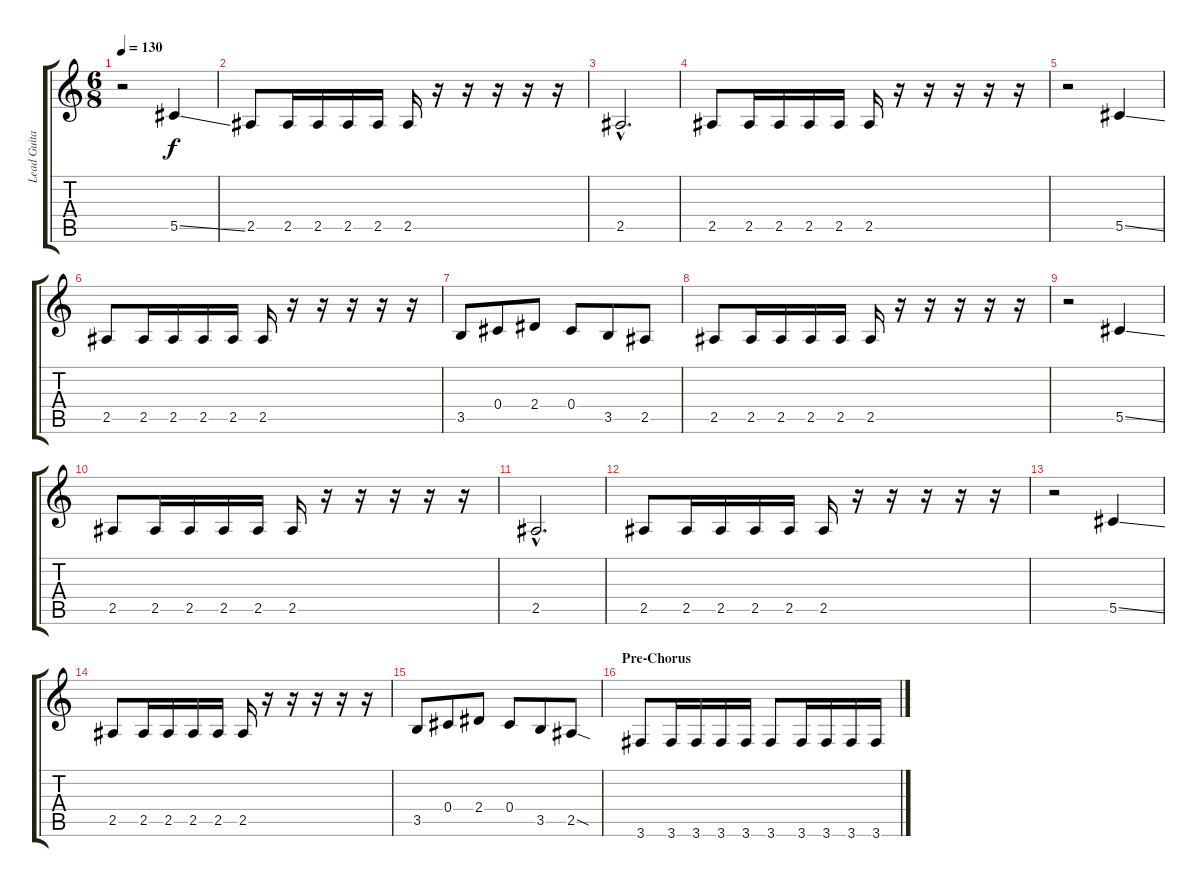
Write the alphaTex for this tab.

\track ("Lead Guitar (Left)" "Lead Guita") {instrument distortionguitar}
\staff {score tabs}
\tuning (Eb4 Bb3 Gb3 Db3 Ab2 Eb2) {hide}
\ts (6 8)
\tempo 130
\clef g2
\ks c
r.2{dy f} 5.5{ss}.4 |
2.5.8 2.5.16 2.5.16 2.5.16 2.5.16 2.5.16 r.16 r.16 r.16 r.16 r.16 |
2.5{hac}.2{d} |
2.5.8 2.5.16 2.5.16 2.5.16 2.5.16 2.5.16 r.16 r.16 r.16 r.16 r.16 |
r.2 5.5{ss}.4 |
2.5.8 2.5.16 2.5.16 2.5.16 2.5.16 2.5.16 r.16 r.16 r.16 r.16 r.16 |
3.5.8 0.4.8 2.4.8 0.4.8 3.5.8 2.5.8 |
2.5.8 2.5.16 2.5.16 2.5.16 2.5.16 2.5.16 r.16 r.16 r.16 r.16 r.16 |
r.2 5.5{ss}.4 |
2.5.8 2.5.16 2.5.16 2.5.16 2.5.16 2.5.16 r.16 r.16 r.16 r.16 r.16 |
2.5{hac}.2{d} |
2.5.8 2.5.16 2.5.16 2.5.16 2.5.16 2.5.16 r.16 r.16 r.16 r.16 r.16 |
r.2 5.5{ss}.4 |
2.5.8 2.5.16 2.5.16 2.5.16 2.5.16 2.5.16 r.16 r.16 r.16 r.16 r.16 |
3.5.8 0.4.8 2.4.8 0.4.8 3.5.8 2.5{sod}.8 |
\section ("" "Pre-Chorus")
3.6.8 3.6.16 3.6.16 3.6.16 3.6.16 3.6.8 3.6.16 3.6.16 3.6.16 3.6.16
